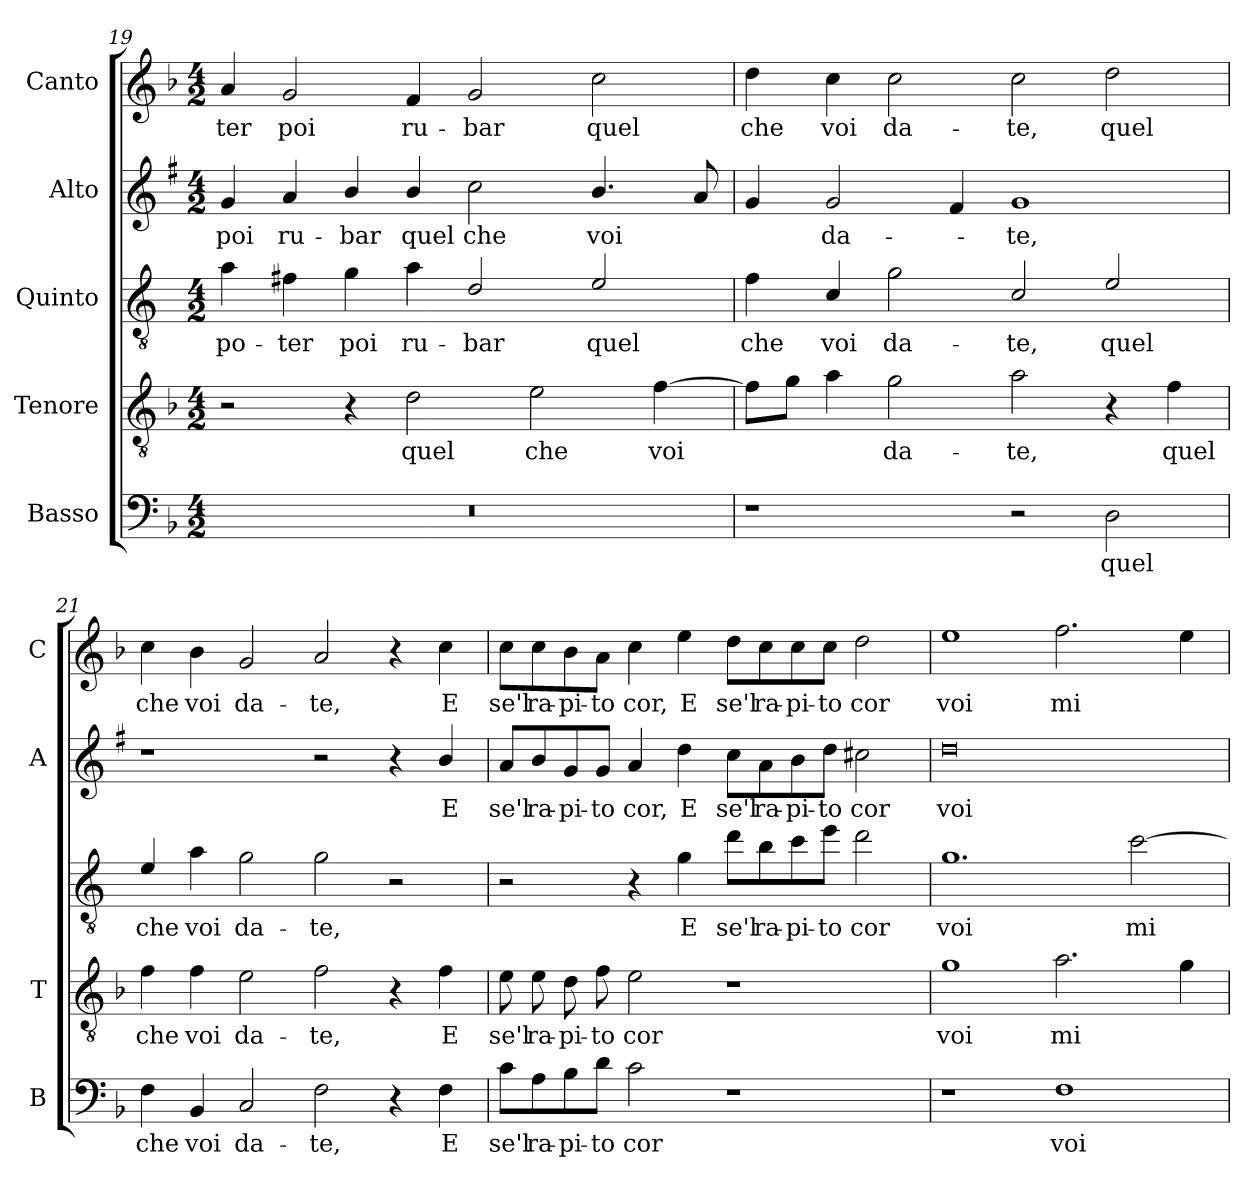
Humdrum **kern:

**kern	**text	**kern	**text	**kern	**text	**kern	**text	**kern	**text
*part5	*part5	*part4	*part4	*part3	*part3	*part2	*part2	*part1	*part1
*staff5	*staff5	*staff4	*staff4	*staff3	*staff3	*staff2	*staff2	*staff1	*staff1
*I"Basso	*	*I"Tenore	*	*I"Quinto	*	*I"Alto	*	*I"Canto	*
*I'B	*	*I'T	*	*	*	*I'A	*	*I'C	*
!!LO:LB:g=z
*clefF4	*	*clefGv2	*	*clefGv2	*	*clefG2	*	*clefG2	*
*	*	*	*	*ITrd4c7	*	*ITrd1c2	*	*	*
*k[b-]	*	*k[b-]	*	*k[b-]	*	*k[b-]	*	*k[b-]	*
*F:	*	*F:	*	*F:	*	*F:	*	*F:	*
*M4/2	*	*M4/2	*	*M4/2	*	*M4/2	*	*M4/2	*
=19	=19	=19	=19	=19	=19	=19	=19	=19	=19
!	!	!	!	!	!LO:LY:b	!	!LO:LY:b	!	!LO:LY:b
0r	.	2r	.	4d\	po-	4f/	poi	4a/	-ter
!	!	!	!	!	!LO:LY:b	!	!LO:LY:b	!	!LO:LY:b
.	.	.	.	4Bn\	-ter	4g/	ru-	2g/	poi
!	!	!	!	!	!LO:LY:b	!	!LO:LY:b	!	!
.	.	4r	.	4c\	poi	4a/	-bar	.	.
!	!	!	!LO:LY:b	!	!LO:LY:b	!	!LO:LY:b	!	!LO:LY:b
.	.	2d\	quel	4d\	ru-	4a/	quel	4f/	ru-
!	!	!	!	!	!LO:LY:b	!	!LO:LY:b	!	!LO:LY:b
.	.	.	.	2G/	-bar	2b-\	che	2g/	-bar
!	!	!	!LO:LY:b	!	!	!	!	!	!
.	.	2e\	che	.	.	.	.	.	.
!	!	!	!	!	!LO:LY:b	!	!LO:LY:b	!	!LO:LY:b
.	.	.	.	2A/	quel	4.a/	voi	2cc\	quel
!	!	!	!LO:LY:b	!	!	!	!	!	!
.	.	[4f\	voi	.	.	.	.	.	.
.	.	.	.	.	.	8g/	.	.	.
=20	=20	=20	=20	=20	=20	=20	=20	=20	=20
!	!	!	!	!	!LO:LY:b	!	!	!	!LO:LY:b
1r	.	8f\L]	.	4B-\	che	4f/	.	4dd\	che
.	.	8g\J	.	.	.	.	.	.	.
!	!	!	!	!	!LO:LY:b	!	!LO:LY:b	!	!LO:LY:b
.	.	4a\	.	4F/	voi	2f/	da-	4cc\	voi
!	!	!	!LO:LY:b	!	!LO:LY:b	!	!	!	!LO:LY:b
.	.	2g\	da-	2c\	da-	.	.	2cc\	da-
.	.	.	.	.	.	4e/	.	.	.
!	!	!	!LO:LY:b	!	!LO:LY:b	!	!LO:LY:b	!	!LO:LY:b
2r	.	2a\	-te,	2F/	-te,	1f	-te,	2cc\	-te,
!	!LO:LY:b	!	!	!	!LO:LY:b	!	!	!	!LO:LY:b
2D\	quel	4r	.	2A/	quel	.	.	2dd\	quel
!	!	!	!LO:LY:b	!	!	!	!	!	!
.	.	4f\	quel	.	.	.	.	.	.
=21	=21	=21	=21	=21	=21	=21	=21	=21	=21
!	!LO:LY:b	!	!LO:LY:b	!	!LO:LY:b	!	!	!	!LO:LY:b
4F\	che	4f\	che	4A/	che	1r	.	4cc\	che
!	!LO:LY:b	!	!LO:LY:b	!	!LO:LY:b	!	!	!	!LO:LY:b
4BB-/	voi	4f\	voi	4d\	voi	.	.	4b-\	voi
!	!LO:LY:b	!	!LO:LY:b	!	!LO:LY:b	!	!	!	!LO:LY:b
2C/	da-	2e\	da-	2c\	da-	.	.	2g/	da-
!	!LO:LY:b	!	!LO:LY:b	!	!LO:LY:b	!	!	!	!LO:LY:b
2F\	-te,	2f\	-te,	2c\	-te,	2r	.	2a/	-te,
4r	.	4r	.	2r	.	4r	.	4r	.
!	!LO:LY:b	!	!LO:LY:b	!	!	!	!LO:LY:b	!	!LO:LY:b
4F\	E	4f\	E	.	.	4a/	E	4cc\	E
=22	=22	=22	=22	=22	=22	=22	=22	=22	=22
!	!LO:LY:b	!	!LO:LY:b	!	!	!	!LO:LY:b	!	!LO:LY:b
8c\L	se'l	8e\	se'l	2r	.	8g/L	se'l	8cc\L	se'l
!	!LO:LY:b	!	!LO:LY:b	!	!	!	!LO:LY:b	!	!LO:LY:b
8A\	ra-	8e\	ra-	.	.	8a/	ra-	8cc\	ra-
!	!LO:LY:b	!	!LO:LY:b	!	!	!	!LO:LY:b	!	!LO:LY:b
8B-\	-pi-	8d\	-pi-	.	.	8f/	-pi-	8b-\	-pi-
!	!LO:LY:b	!	!LO:LY:b	!	!	!	!LO:LY:b	!	!LO:LY:b
8d\J	-to	8f\	-to	.	.	8f/J	-to	8a\J	-to
!	!LO:LY:b	!	!LO:LY:b	!	!	!	!LO:LY:b	!	!LO:LY:b
2c\	cor	2e\	cor	4r	.	4g/	cor,	4cc\	cor,
!	!	!	!	!	!LO:LY:b	!	!LO:LY:b	!	!LO:LY:b
.	.	.	.	4c\	E	4cc\	E	4ee\	E
!	!	!	!	!	!LO:LY:b	!	!LO:LY:b	!	!LO:LY:b
1r	.	1r	.	8g\L	se'l	8b-\L	se'l	8dd\L	se'l
!	!	!	!	!	!LO:LY:b	!	!LO:LY:b	!	!LO:LY:b
.	.	.	.	8e\	ra-	8g\	ra-	8cc\	ra-
!	!	!	!	!	!LO:LY:b	!	!LO:LY:b	!	!LO:LY:b
.	.	.	.	8f\	-pi-	8a\	-pi-	8cc\	-pi-
!	!	!	!	!	!LO:LY:b	!	!LO:LY:b	!	!LO:LY:b
.	.	.	.	8a\J	-to	8cc\J	-to	8cc\J	-to
!	!	!	!	!	!LO:LY:b	!	!LO:LY:b	!	!LO:LY:b
.	.	.	.	2g\	cor	2bn\	cor	2dd\	cor
!!LO:PB:g=z
=23	=23	=23	=23	=23	=23	=23	=23	=23	=23
!	!	!	!LO:LY:b	!	!LO:LY:b	!	!LO:LY:b	!	!LO:LY:b
1r	.	1g	voi	1.c	voi	0cc	voi	1ee	voi
!	!LO:LY:b	!	!LO:LY:b	!	!	!	!	!	!LO:LY:b
1F	voi	2.a\	mi	.	.	.	.	2.ff\	mi
!	!	!	!	!	!LO:LY:b	!	!	!	!
.	.	.	.	[2f\	mi	.	.	.	.
.	.	4g\	.	.	.	.	.	4ee\	.
=	=	=	=	=	=	=	=	=	=
*-	*-	*-	*-	*-	*-	*-	*-	*-	*-
